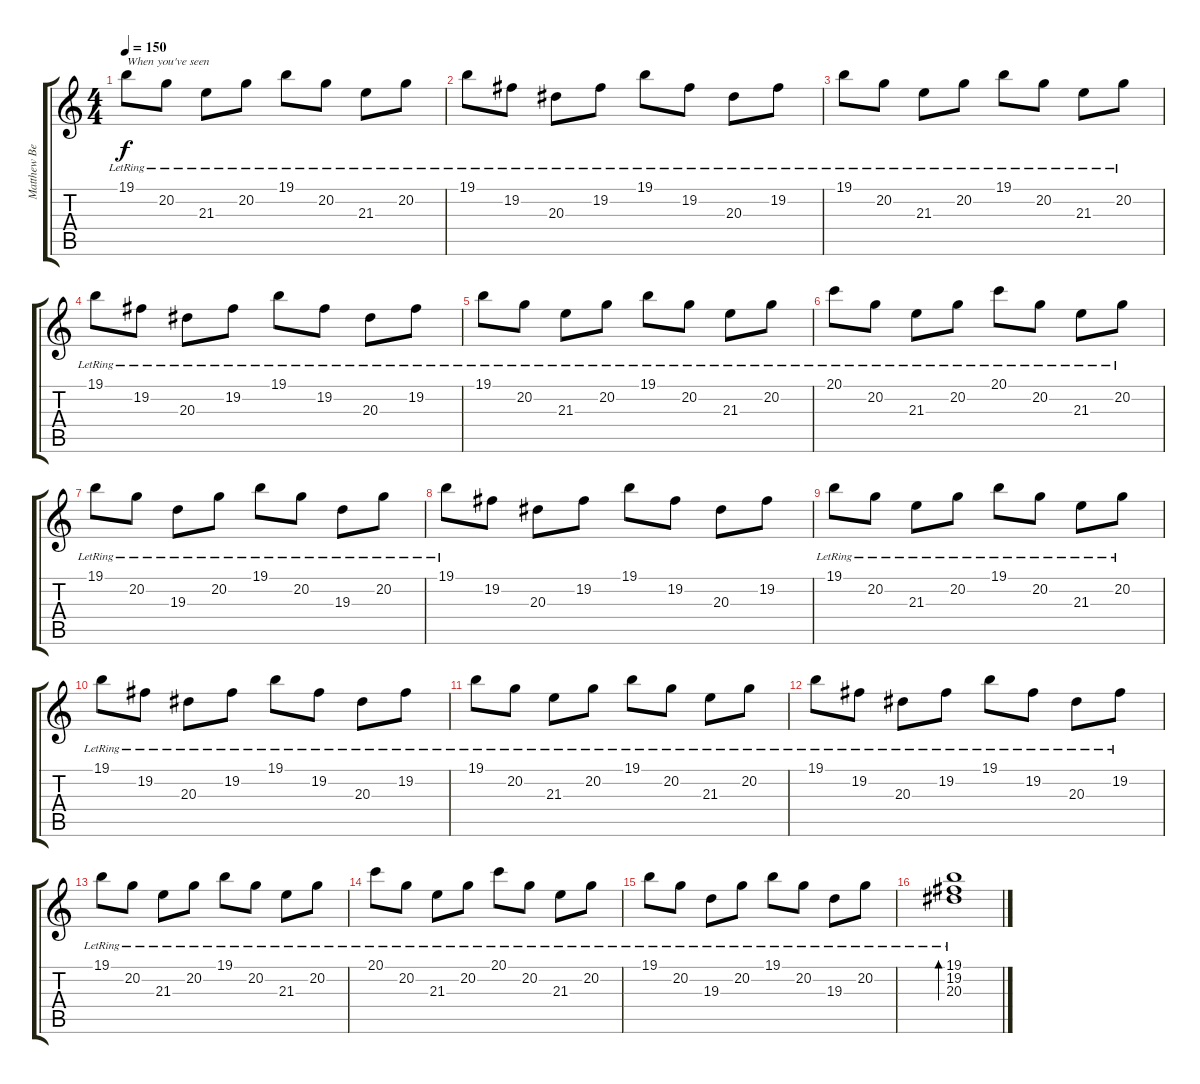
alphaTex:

\track ("Matthew Bellamy" "Matthew Be") {instrument acousticgrandpiano}
\staff {score tabs}
\tuning (E4 B3 G3 D3 A2 E2) {hide}
\ts (4 4)
\tempo 150
\clef g2
\ks c
19.1{lr}.8{txt "When you've seen" dy f} 20.2{lr}.8 21.3{lr}.8 20.2{lr}.8 19.1{lr}.8 20.2{lr}.8 21.3{lr}.8 20.2{lr}.8 |
19.1{lr}.8 19.2{lr}.8 20.3{lr}.8 19.2{lr}.8 19.1{lr}.8 19.2{lr}.8 20.3{lr}.8 19.2{lr}.8 |
19.1{lr}.8 20.2{lr}.8 21.3{lr}.8 20.2{lr}.8 19.1{lr}.8 20.2{lr}.8 21.3{lr}.8 20.2{lr}.8 |
19.1{lr}.8 19.2{lr}.8 20.3{lr}.8 19.2{lr}.8 19.1{lr}.8 19.2{lr}.8 20.3{lr}.8 19.2{lr}.8 |
19.1{lr}.8 20.2{lr}.8 21.3{lr}.8 20.2{lr}.8 19.1{lr}.8 20.2{lr}.8 21.3{lr}.8 20.2{lr}.8 |
20.1{lr}.8 20.2{lr}.8 21.3{lr}.8 20.2{lr}.8 20.1{lr}.8 20.2{lr}.8 21.3{lr}.8 20.2{lr}.8 |
19.1{lr}.8 20.2{lr}.8 19.3{lr}.8 20.2{lr}.8 19.1{lr}.8 20.2{lr}.8 19.3{lr}.8 20.2{lr}.8 |
19.1{lr}.8 19.2.8 20.3.8 19.2.8 19.1.8 19.2.8 20.3.8 19.2.8 |
19.1{lr}.8 20.2{lr}.8 21.3{lr}.8 20.2{lr}.8 19.1{lr}.8 20.2{lr}.8 21.3{lr}.8 20.2{lr}.8 |
19.1{lr}.8 19.2{lr}.8 20.3{lr}.8 19.2{lr}.8 19.1{lr}.8 19.2{lr}.8 20.3{lr}.8 19.2{lr}.8 |
19.1{lr}.8 20.2{lr}.8 21.3{lr}.8 20.2{lr}.8 19.1{lr}.8 20.2{lr}.8 21.3{lr}.8 20.2{lr}.8 |
19.1{lr}.8 19.2{lr}.8 20.3{lr}.8 19.2{lr}.8 19.1{lr}.8 19.2{lr}.8 20.3{lr}.8 19.2{lr}.8 |
19.1{lr}.8 20.2{lr}.8 21.3{lr}.8 20.2{lr}.8 19.1{lr}.8 20.2{lr}.8 21.3{lr}.8 20.2{lr}.8 |
20.1{lr}.8 20.2{lr}.8 21.3{lr}.8 20.2{lr}.8 20.1{lr}.8 20.2{lr}.8 21.3{lr}.8 20.2{lr}.8 |
19.1{lr}.8 20.2{lr}.8 19.3{lr}.8 20.2{lr}.8 19.1{lr}.8 20.2{lr}.8 19.3{lr}.8 20.2{lr}.8 |
(19.1{lr} 19.2 20.3).1{bd 480}
